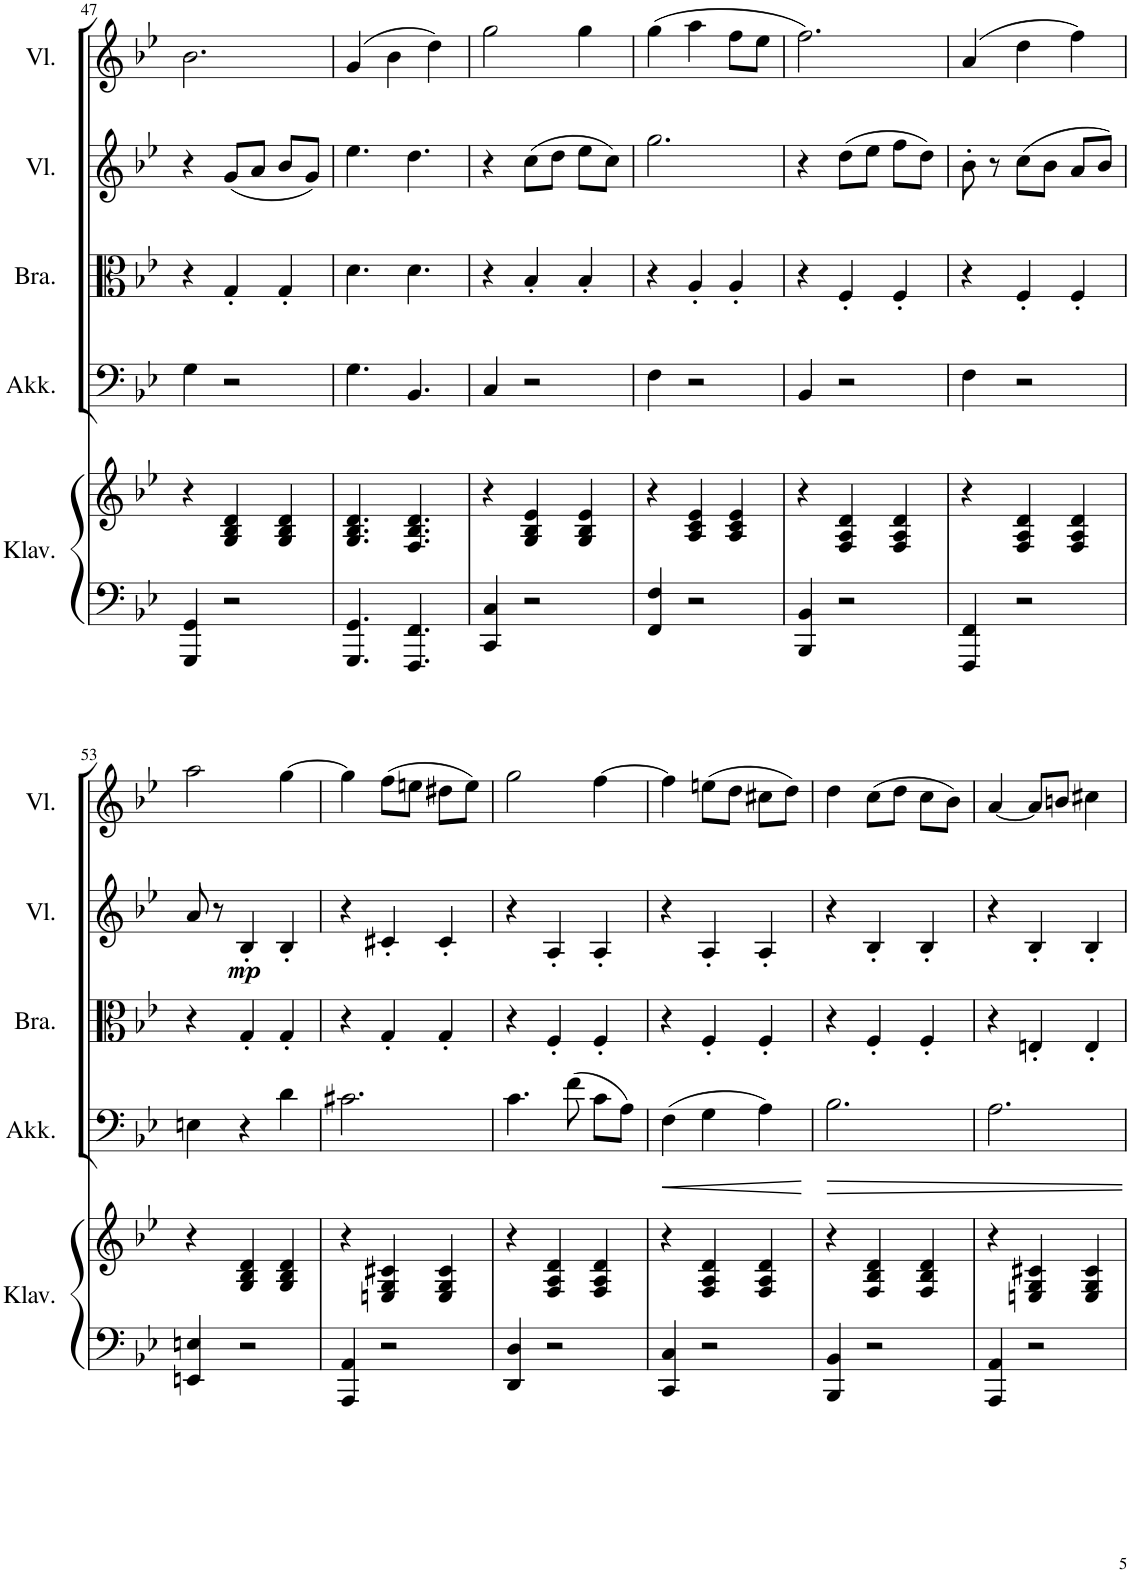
**kern	**kern	**kern	**dynam	**kern	**kern	**dynam	**kern
*part5	*part5	*part4	*part4	*part3	*part2	*part2	*part1
*staff6	*staff5	*staff4	*staff4	*staff3	*staff2	*staff2	*staff1
*I"Klavier	*	*I"Akkordeon	*	*I"Bratsche	*I"Violine	*	*I"Violine
*I'Klav.	*	*I'Akk.	*	*I'Bra.	*I'Vl.	*	*I'Vl.
!!LO:PB:g=z
*clefF4	*clefG2	*clefF4	*	*clefC3	*clefG2	*	*clefG2
*k[b-e-]	*k[b-e-]	*k[b-e-]	*	*k[b-e-]	*k[b-e-]	*	*k[b-e-]
*M3/4	*M3/4	*M3/4	*	*M3/4	*M3/4	*	*M3/4
=47	=47	=47	=47	=47	=47	=47	=47
4GGG/ 4GG/	4r	4G\	.	4r	4r	.	2.b-\
2r	4G/ 4B-/ 4d/	2r	.	4G'/	(8g/L	.	.
.	.	.	.	.	8a/J	.	.
.	4G/ 4B-/ 4d/	.	.	4G'/	8b-/L	.	.
.	.	.	.	.	8g/J)	.	.
=48	=48	=48	=48	=48	=48	=48	=48
4.GGG/ 4.GG/	4.G/ 4.B-/ 4.d/	4.G\	.	4.d\	4.ee-\	.	(4g/
.	.	.	.	.	.	.	4b-\
4.FFF/ 4.FF/	4.F/ 4.B-/ 4.d/	4.BB-/	.	4.d\	4.dd\	.	.
.	.	.	.	.	.	.	4dd\)
=49	=49	=49	=49	=49	=49	=49	=49
4CC/ 4C/	4r	4C/	.	4r	4r	.	2gg\
2r	4G/ 4B-/ 4e-/	2r	.	4B-'/	(8cc\L	.	.
.	.	.	.	.	8dd\J	.	.
.	4G/ 4B-/ 4e-/	.	.	4B-'/	8ee-\L	.	4gg\
.	.	.	.	.	8cc\J)	.	.
=50	=50	=50	=50	=50	=50	=50	=50
4FF/ 4F/	4r	4F\	.	4r	2.gg\	.	(4gg\
2r	4A/ 4c/ 4e-/	2r	.	4A'/	.	.	4aa\
.	4A/ 4c/ 4e-/	.	.	4A'/	.	.	8ff\L
.	.	.	.	.	.	.	8ee-\J
=51	=51	=51	=51	=51	=51	=51	=51
4BBB-/ 4BB-/	4r	4BB-/	.	4r	4r	.	2.ff\)
2r	4F/ 4A/ 4d/	2r	.	4F'/	(8dd\L	.	.
.	.	.	.	.	8ee-\J	.	.
.	4F/ 4A/ 4d/	.	.	4F'/	8ff\L	.	.
.	.	.	.	.	8dd\J)	.	.
=52	=52	=52	=52	=52	=52	=52	=52
4FFF/ 4FF/	4r	4F\	.	4r	8b-'\	.	(4a/
.	.	.	.	.	8r	.	.
2r	4F/ 4A/ 4d/	2r	.	4F'/	(8cc\L	.	4dd\
.	.	.	.	.	8b-\J	.	.
.	4F/ 4A/ 4d/	.	.	4F'/	8a/L	.	4ff\)
.	.	.	.	.	8b-/J)	.	.
!!LO:LB:g=z
=53	=53	=53	=53	=53	=53	=53	=53
4EEn/ 4En/	4r	4En\	.	4r	8a/	.	2aa\
.	.	.	.	.	8r	.	.
!	!	!	!	!	!	!LO:DY:b	!
2r	4G/ 4B-/ 4d/	4r	.	4G'/	4B-'/	mp	.
.	4G/ 4B-/ 4d/	4d\	.	4G'/	4B-'/	.	[4gg\
=54	=54	=54	=54	=54	=54	=54	=54
4AAA/ 4AA/	4r	2.c#X\	.	4r	4r	.	4gg\]
2r	4En/ 4G/ 4c#X/	.	.	4G'/	4c#X'/	.	(8ff\L
.	.	.	.	.	.	.	8een\J
.	4E/ 4G/ 4c#/	.	.	4G'/	4c#'/	.	8dd#X\L
.	.	.	.	.	.	.	8ee\J)
=55	=55	=55	=55	=55	=55	=55	=55
4DD/ 4D/	4r	4.c\	.	4r	4r	.	2gg\
2r	4F/ 4A/ 4d/	.	.	4F'/	4A'/	.	.
.	.	(8f\	.	.	.	.	.
.	4F/ 4A/ 4d/	8c\L	.	4F'/	4A'/	.	[4ff\
.	.	8A\J)	.	.	.	.	.
=56	=56	=56	=56	=56	=56	=56	=56
!	!	!	!LO:HP:b	!	!	!	!
4CC/ 4C/	4r	(4F\	<	4r	4r	.	4ff\]
2r	4F/ 4A/ 4d/	4G\	.	4F'/	4A'/	.	(8een\L
.	.	.	.	.	.	.	8dd\J
.	4F/ 4A/ 4d/	4A\)	.	4F'/	4A'/	.	8cc#X\L
.	.	.	.	.	.	.	8dd\J)
.	.	.	[	.	.	.	.
=57	=57	=57	=57	=57	=57	=57	=57
4BBB-/ 4BB-/	4r	2.B-\	.	4r	4r	.	4dd\
2r	4F/ 4B-/ 4d/	.	.	4F'/	4B-'/	.	(8cc\L
.	.	.	.	.	.	.	8dd\J
.	4F/ 4B-/ 4d/	.	.	4F'/	4B-'/	.	8cc\L
.	.	.	.	.	.	.	8b-\J)
=58	=58	=58	=58	=58	=58	=58	=58
4AAA/ 4AA/	4r	2.A\	.	4r	4r	.	[4a/
2r	4En/ 4G/ 4c#X/	.	.	4En'/	4B-'/	.	8a/L]
.	.	.	.	.	.	.	8bn/J
.	4E/ 4G/ 4c#/	.	.	4E'/	4B-'/	.	4cc#X\
=	=	=	=	=	=	=	=
*-	*-	*-	*-	*-	*-	*-	*-
